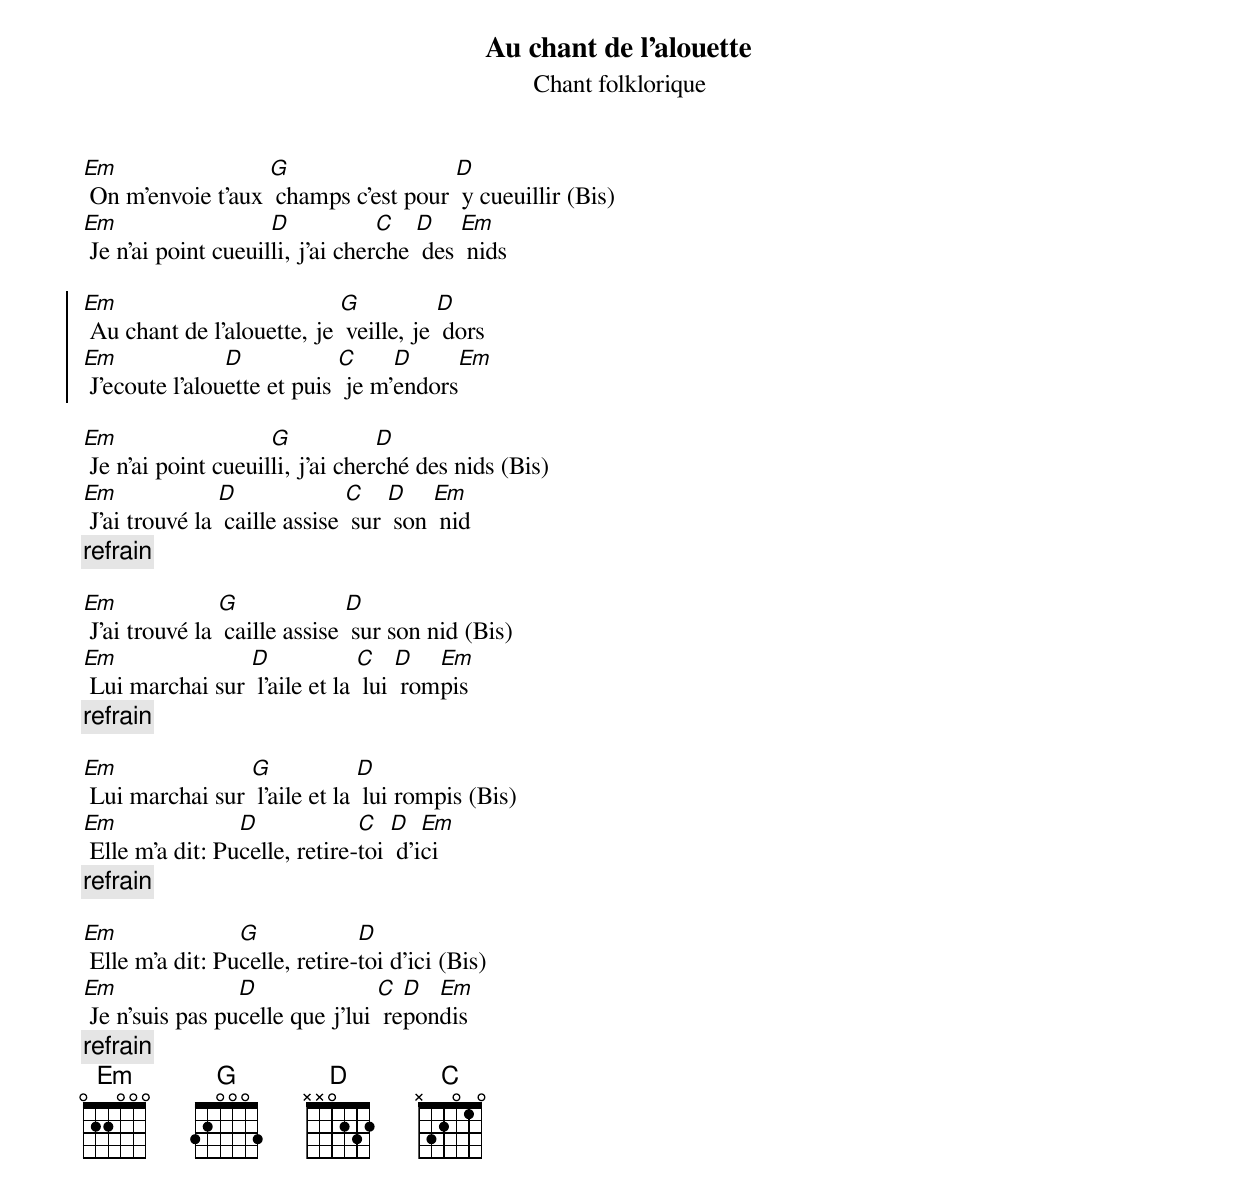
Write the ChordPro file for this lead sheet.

{title:Au chant de l'alouette}
{st:Chant folklorique}
[Em] On m'envoie t'aux [G] champs c'est pour [D] y cueuillir (Bis)
[Em] Je n'ai point cueuil[D]li, j'ai cher[C]che [D] des [Em] nids

{start_of_chorus}
[Em] Au chant de l'alouette, je [G] veille, je [D] dors
[Em] J'ecoute l'alou[D]ette et puis [C] je m'[D]endors[Em]
{end_of_chorus}

[Em] Je n'ai point cueuil[G]li, j'ai cher[D]ché des nids (Bis)
[Em] J'ai trouvé la [D] caille assise [C] sur [D] son [Em] nid
{c: refrain}

[Em] J'ai trouvé la [G] caille assise [D] sur son nid (Bis)
[Em] Lui marchai sur [D] l'aile et la [C] lui [D] rom[Em]pis
{c: refrain}

[Em] Lui marchai sur [G] l'aile et la [D] lui rompis (Bis)
[Em] Elle m'a dit: Pu[D]celle, retire-[C]toi [D] d'i[Em]ci
{c: refrain}

[Em] Elle m'a dit: Pu[G]celle, retire-[D]toi d'ici (Bis)
[Em] Je n'suis pas pu[D]celle que j'lui [C] re[D]pon[Em]dis
{c: refrain}
